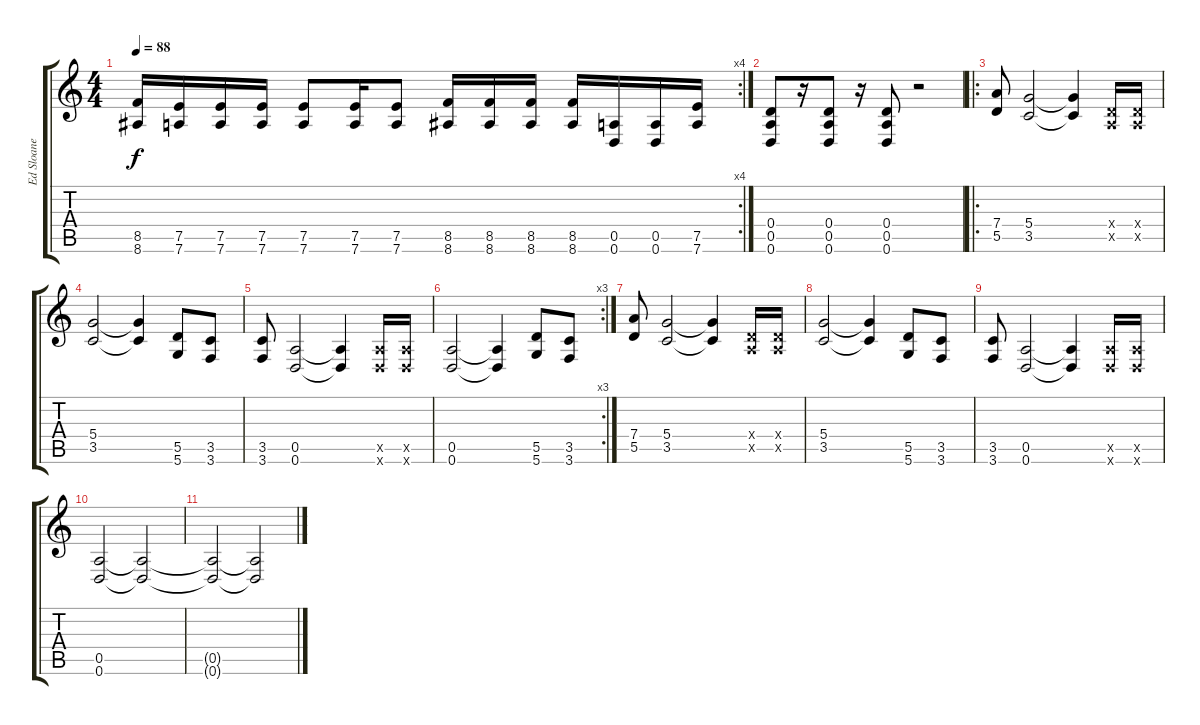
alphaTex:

\track ("Ed Sloane" "Ed Sloane") {instrument electricguitarclean}
\staff {score tabs}
\tuning (E4 B3 G3 D3 A2 D2) {hide}
\rc 4
\ts (4 4)
\tempo 88
\clef g2
\ks c
(8.5 8.6).16{dy f} (7.5 7.6).16 (7.5 7.6).16 (7.5 7.6).16 (7.5 7.6).8 (7.5 7.6).16 (7.5 7.6).8 (8.5 8.6).16 (8.5 8.6).16 (8.5 8.6).16 (8.5 8.6).16 (0.5 0.6).16 (0.5 0.6).16 (7.5 7.6).16 |
(0.4 0.5 0.6).8 r.16 (0.4 0.5 0.6).8 r.16 (0.4 0.5 0.6).8 r.2 |
\ro
(7.4 5.5).8 (5.4 3.5).2 (5.4{t} 3.5{t}).4 (0.4{x} 0.5{x}).16 (0.4{x} 0.5{x}).16 |
(5.4 3.5).2 (5.4{t} 3.5{t}).4 (5.5 5.6).8 (3.5 3.6).8 |
(3.5 3.6).8 (0.5 0.6).2 (0.5{t} 0.6{t}).4 (0.5{x} 0.6{x}).16 (0.5{x} 0.6{x}).16 |
\rc 3
(0.5 0.6).2 (0.5{t} 0.6{t}).4 (5.5 5.6).8 (3.5 3.6).8 |
(7.4 5.5).8 (5.4 3.5).2 (5.4{t} 3.5{t}).4 (0.4{x} 0.5{x}).16 (0.4{x} 0.5{x}).16 |
(5.4 3.5).2 (5.4{t} 3.5{t}).4 (5.5 5.6).8 (3.5 3.6).8 |
(3.5 3.6).8 (0.5 0.6).2 (0.5{t} 0.6{t}).4 (0.5{x} 0.6{x}).16 (0.5{x} 0.6{x}).16 |
(0.5 0.6).2 (0.5{t} 0.6{t}).2 |
(0.5{t} 0.6{t}).2 (0.5{t} 0.6{t}).2
